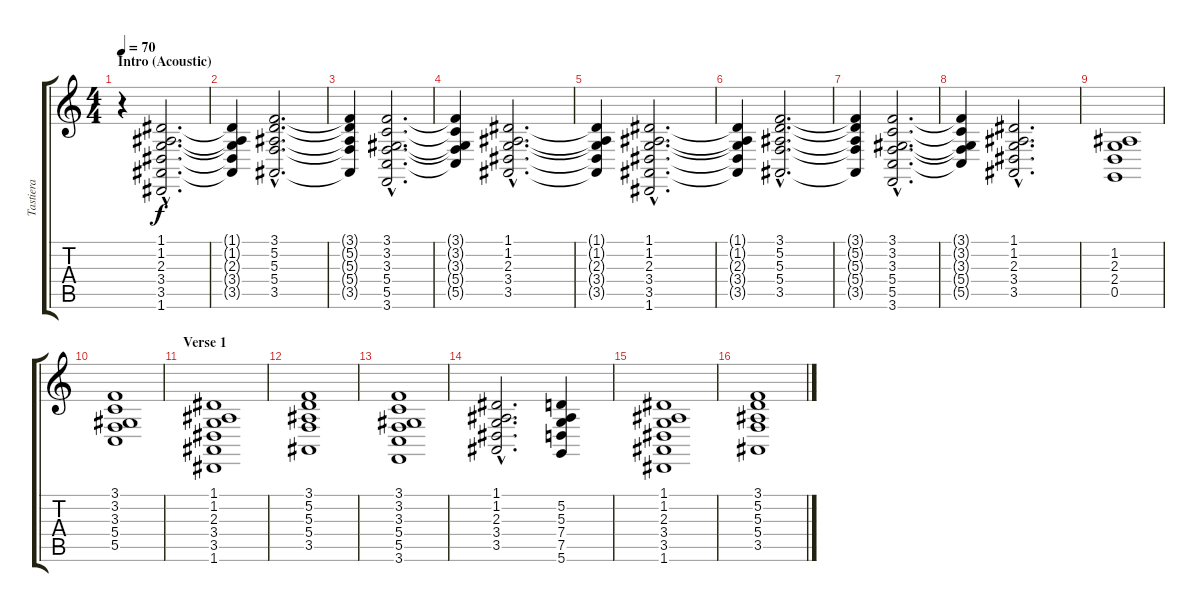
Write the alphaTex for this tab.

\track ("Tastiera" "Tastiera") {instrument pad2warm}
\staff {score tabs}
\tuning (D4 A3 F3 C3 G2 D2) {hide}
\ts (4 4)
\section ("" "Intro (Acoustic)")
\tempo 70
\clef g2
\ks c
r.4{dy f instrument pad2warm} (1.1{hac} 1.2{hac} 2.3{hac} 3.4{hac} 3.5{hac} 1.6{hac}).2{d} |
(1.1{t} 1.2{t} 2.3{t} 3.4{t} 3.5{t}).4 (3.1{hac} 5.2{hac} 5.3{hac} 5.4{hac} 3.5{hac}).2{d} |
(3.1{t} 5.2{t} 5.3{t} 5.4{t} 3.5{t}).4 (3.1{hac} 3.2{hac} 3.3{hac} 5.4{hac} 5.5{hac} 3.6{hac}).2{d} |
(3.1{t} 3.2{t} 3.3{t} 5.4{t} 5.5{t}).4 (1.1{hac} 1.2{hac} 2.3{hac} 3.4{hac} 3.5{hac}).2{d} |
(1.1{t} 1.2{t} 2.3{t} 3.4{t} 3.5{t}).4 (1.1{hac} 1.2{hac} 2.3{hac} 3.4{hac} 3.5{hac} 1.6{hac}).2{d} |
(1.1{t} 1.2{t} 2.3{t} 3.4{t} 3.5{t}).4 (3.1{hac} 5.2{hac} 5.3{hac} 5.4{hac} 3.5{hac}).2{d} |
(3.1{t} 5.2{t} 5.3{t} 5.4{t} 3.5{t}).4 (3.1{hac} 3.2{hac} 3.3{hac} 5.4{hac} 5.5{hac} 3.6{hac}).2{d} |
(3.1{t} 3.2{t} 3.3{t} 5.4{t} 5.5{t}).4 (1.1{hac} 1.2{hac} 2.3{hac} 3.4{hac} 3.5{hac}).2{d} |
(1.2 2.3 2.4 0.5).1 |
(3.1 3.2 3.3 5.4 5.5).1 |
\section ("" "Verse 1")
(1.1 1.2 2.3 3.4 3.5 1.6).1 |
(3.1 5.2 5.3 5.4 3.5).1 |
(3.1 3.2 3.3 5.4 5.5 3.6).1 |
(1.1{hac} 1.2{hac} 2.3{hac} 3.4{hac} 3.5{hac}).2{d} (5.2 5.3 7.4 7.5 5.6).4 |
(1.1 1.2 2.3 3.4 3.5 1.6).1 |
(3.1 5.2 5.3 5.4 3.5).1
